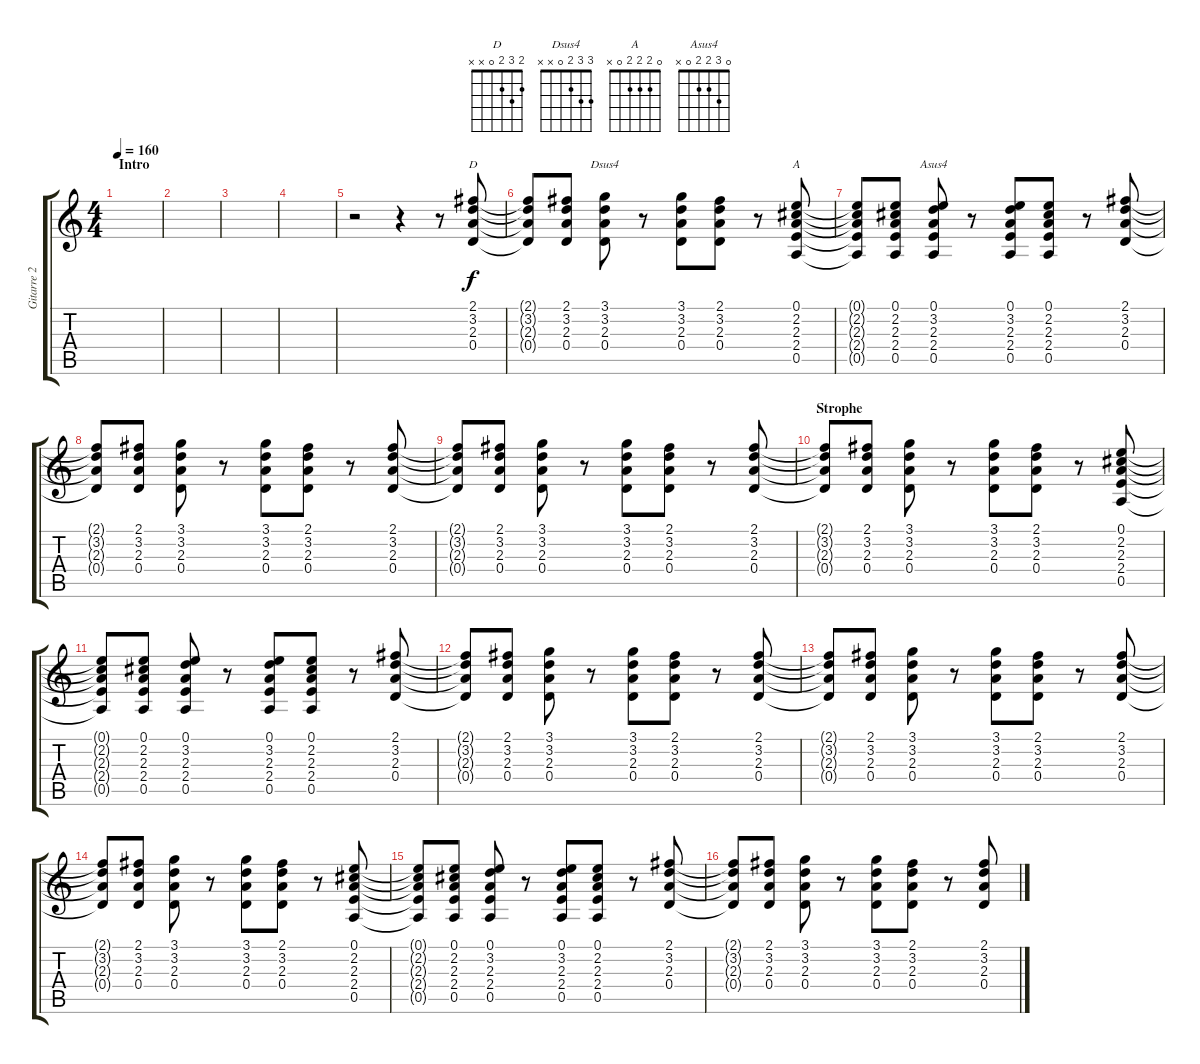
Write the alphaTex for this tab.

\track ("Gitarre 2" "Gitarre 2") {instrument acousticguitarsteel}
\staff {score tabs}
\tuning (E4 B3 G3 D3 A2 E2) {hide}
\chord ("D" 2 3 2 0 x x)
\chord ("Dsus4" 3 3 2 0 x x)
\chord ("A" 0 2 2 2 0 x)
\chord ("Asus4" 0 3 2 2 0 x)
\ts (4 4)
\section ("" "Intro")
\tempo 160
\clef g2
\ks c
|
|
|
|
r.2 r.4 r.8 (2.1 3.2 2.3 0.4).8{ch "D"} |
(2.1{t} 3.2{t} 2.3{t} 0.4{t}).8 (2.1 3.2 2.3 0.4).8 (3.1 3.2 2.3 0.4).8{ch "Dsus4"} r.8 (3.1 3.2 2.3 0.4).8 (2.1 3.2 2.3 0.4).8 r.8 (0.1 2.2 2.3 2.4 0.5).8{ch "A"} |
(0.1{t} 2.2{t} 2.3{t} 2.4{t} 0.5{t}).8 (0.1 2.2 2.3 2.4 0.5).8 (0.1 3.2 2.3 2.4 0.5).8{ch "Asus4"} r.8 (0.1 3.2 2.3 2.4 0.5).8 (0.1 2.2 2.3 2.4 0.5).8 r.8 (2.1 3.2 2.3 0.4).8 |
(2.1{t} 3.2{t} 2.3{t} 0.4{t}).8 (2.1 3.2 2.3 0.4).8 (3.1 3.2 2.3 0.4).8 r.8 (3.1 3.2 2.3 0.4).8 (2.1 3.2 2.3 0.4).8 r.8 (2.1 3.2 2.3 0.4).8 |
(2.1{t} 3.2{t} 2.3{t} 0.4{t}).8 (2.1 3.2 2.3 0.4).8 (3.1 3.2 2.3 0.4).8 r.8 (3.1 3.2 2.3 0.4).8 (2.1 3.2 2.3 0.4).8 r.8 (2.1 3.2 2.3 0.4).8 |
\section ("" "Strophe")
(2.1{t} 3.2{t} 2.3{t} 0.4{t}).8 (2.1 3.2 2.3 0.4).8 (3.1 3.2 2.3 0.4).8 r.8 (3.1 3.2 2.3 0.4).8 (2.1 3.2 2.3 0.4).8 r.8 (0.1 2.2 2.3 2.4 0.5).8 |
(0.1{t} 2.2{t} 2.3{t} 2.4{t} 0.5{t}).8 (0.1 2.2 2.3 2.4 0.5).8 (0.1 3.2 2.3 2.4 0.5).8 r.8 (0.1 3.2 2.3 2.4 0.5).8 (0.1 2.2 2.3 2.4 0.5).8 r.8 (2.1 3.2 2.3 0.4).8 |
(2.1{t} 3.2{t} 2.3{t} 0.4{t}).8 (2.1 3.2 2.3 0.4).8 (3.1 3.2 2.3 0.4).8 r.8 (3.1 3.2 2.3 0.4).8 (2.1 3.2 2.3 0.4).8 r.8 (2.1 3.2 2.3 0.4).8 |
(2.1{t} 3.2{t} 2.3{t} 0.4{t}).8 (2.1 3.2 2.3 0.4).8 (3.1 3.2 2.3 0.4).8 r.8 (3.1 3.2 2.3 0.4).8 (2.1 3.2 2.3 0.4).8 r.8 (2.1 3.2 2.3 0.4).8 |
(2.1{t} 3.2{t} 2.3{t} 0.4{t}).8 (2.1 3.2 2.3 0.4).8 (3.1 3.2 2.3 0.4).8 r.8 (3.1 3.2 2.3 0.4).8 (2.1 3.2 2.3 0.4).8 r.8 (0.1 2.2 2.3 2.4 0.5).8 |
(0.1{t} 2.2{t} 2.3{t} 2.4{t} 0.5{t}).8 (0.1 2.2 2.3 2.4 0.5).8 (0.1 3.2 2.3 2.4 0.5).8 r.8 (0.1 3.2 2.3 2.4 0.5).8 (0.1 2.2 2.3 2.4 0.5).8 r.8 (2.1 3.2 2.3 0.4).8 |
(2.1{t} 3.2{t} 2.3{t} 0.4{t}).8 (2.1 3.2 2.3 0.4).8 (3.1 3.2 2.3 0.4).8 r.8 (3.1 3.2 2.3 0.4).8 (2.1 3.2 2.3 0.4).8 r.8 (2.1 3.2 2.3 0.4).8
